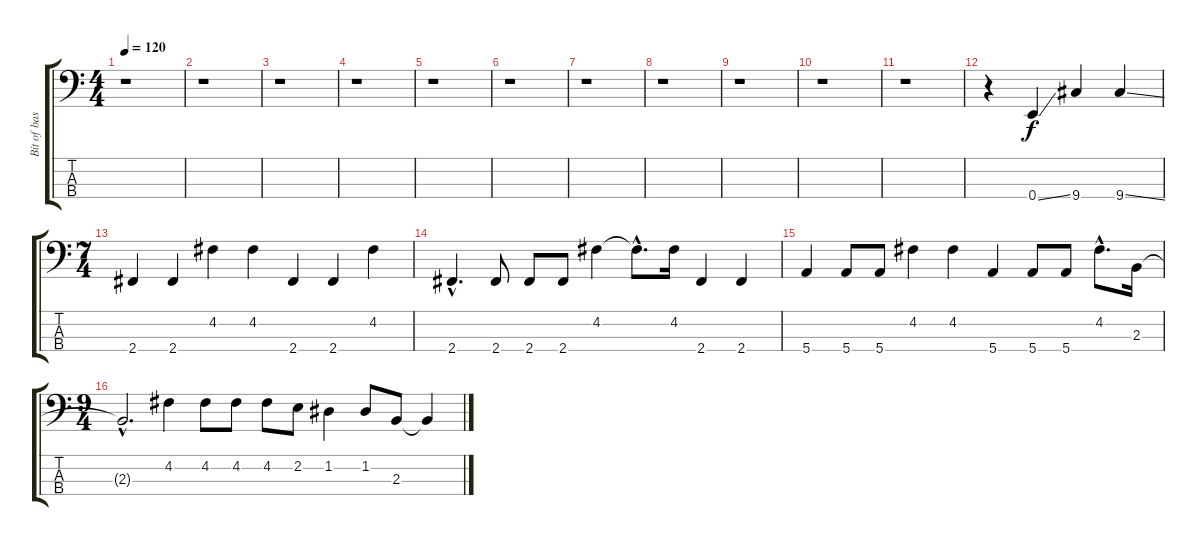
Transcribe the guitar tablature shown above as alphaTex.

\track ("Bit of bass" "Bit of bas") {instrument electricbassfinger}
\staff {score tabs}
\tuning (G2 D2 A1 E1) {hide}
\ts (4 4)
\tempo 120
\clef f4
\ks c
r.1{dy f} |
r.1 |
r.1 |
r.1 |
r.1 |
r.1 |
r.1 |
r.1 |
r.1 |
r.1 |
r.1 |
r.4 0.4{ss}.4 9.4.4 9.4{ss}.4 |
\ts (7 4)
2.4.4 2.4.4 4.2.4 4.2.4 2.4.4 2.4.4 4.2.4 |
2.4{hac}.4{d} 2.4.8 2.4.8 2.4.8 4.2.4 4.2{hac t}.8{d} 4.2.16 2.4.4 2.4.4 |
5.4.4 5.4.8 5.4.8 4.2.4 4.2.4 5.4.4 5.4.8 5.4.8 4.2{hac}.8{d} 2.3.16 |
\ts (9 4)
2.3{hac t}.2{d} 4.2.4 4.2.8 4.2.8 4.2.8 2.2.8 1.2.4 1.2.8 2.3.8 2.3{t}.4
